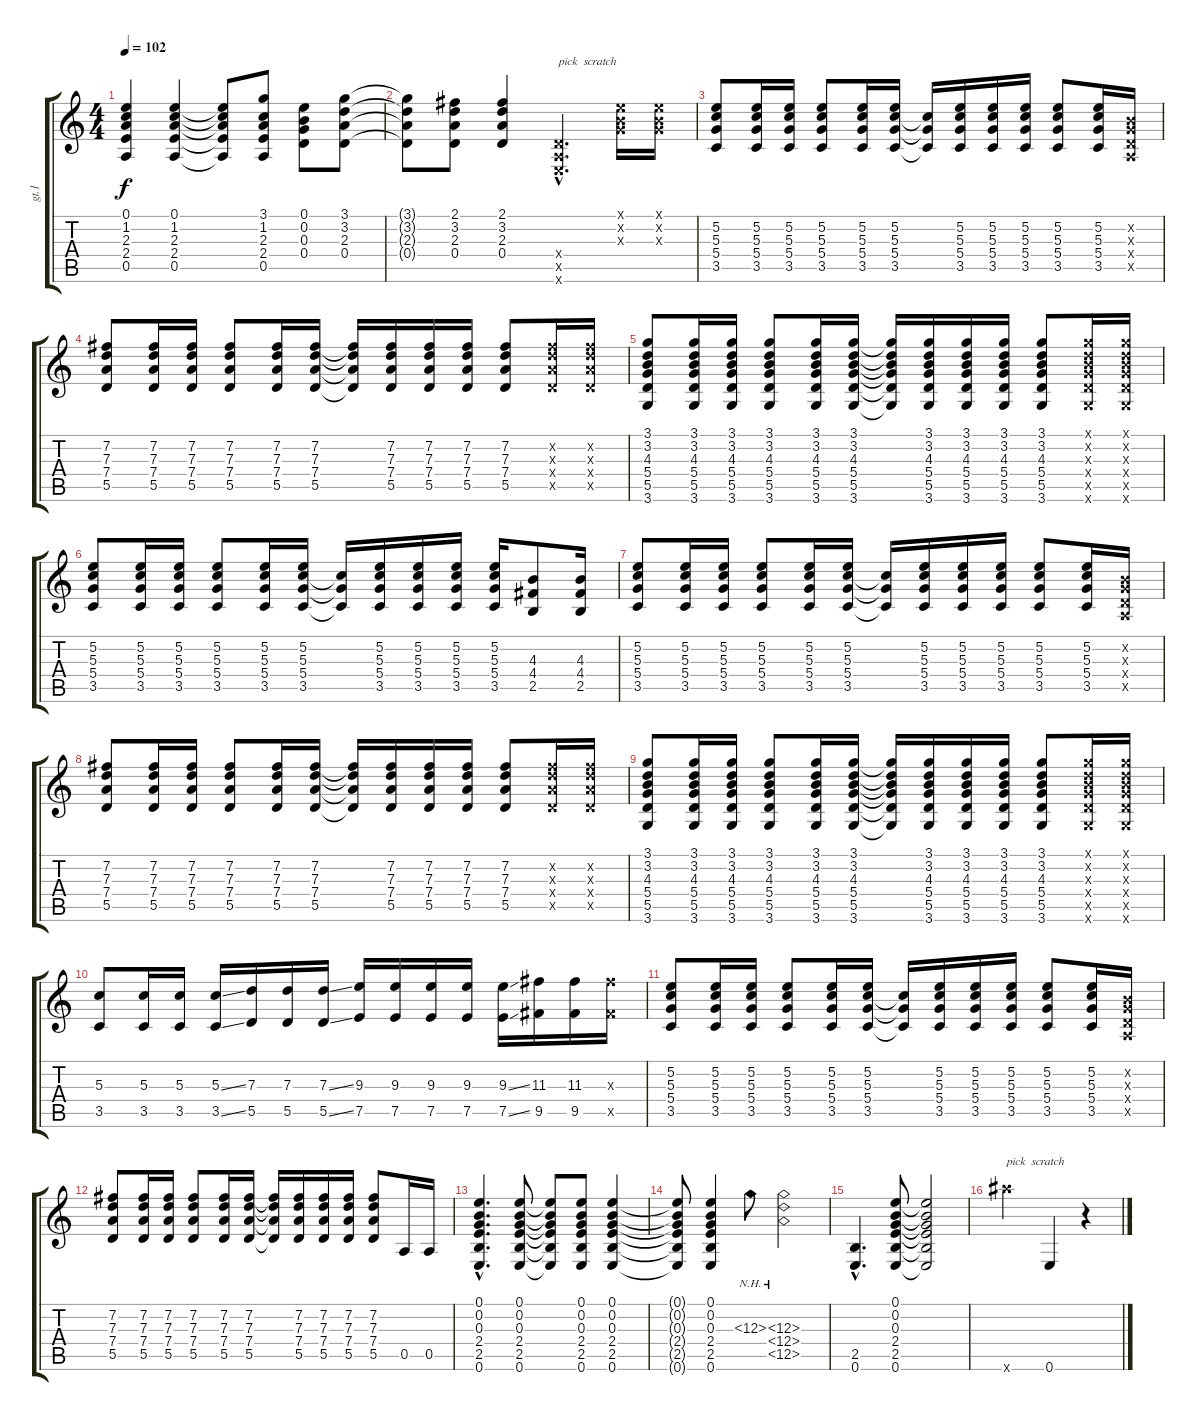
\track ("gt.1" "gt.1") {instrument overdrivenguitar}
\staff {score tabs}
\tuning (E4 B3 G3 D3 A2 E2) {hide}
\ts (4 4)
\tempo 102
\clef g2
\ks c
(0.1 1.2 2.3 2.4 0.5).4{dy f} (0.1 1.2 2.3 2.4 0.5).4 (0.1{t} 1.2{t} 2.3{t} 2.4{t} 0.5{t}).8 (3.1 1.2 2.3 2.4 0.5).8 (0.1 0.2 0.3 0.4).8 (3.1 3.2 2.3 0.4).8 |
(3.1{t} 3.2{t} 2.3{t} 0.4{t}).8 (2.1 3.2 2.3 0.4).8 (2.1 3.2 2.3 0.4).4 (0.4{hac x} 0.5{hac x} 0.6{hac x}).4{d txt "pick  scratch"} (0.1{x} 0.2{x} 0.3{x}).16 (0.1{x} 0.2{x} 0.3{x}).16 |
(5.2 5.3 5.4 3.5).8{volume 13 instrument overdrivenguitar} (5.2 5.3 5.4 3.5).16 (5.2 5.3 5.4 3.5).16 (5.2 5.3 5.4 3.5).8 (5.2 5.3 5.4 3.5).16 (5.2 5.3 5.4 3.5).16 (5.3{t} 5.4{t} 3.5{t}).16 (5.2 5.3 5.4 3.5).16 (5.2 5.3 5.4 3.5).16 (5.2 5.3 5.4 3.5).16 (5.2 5.3 5.4 3.5).8 (5.2 5.3 5.4 3.5).16 (0.2{x} 0.3{x} 0.4{x} 0.5{x}).16 |
(7.2 7.3 7.4 5.5).8 (7.2 7.3 7.4 5.5).16 (7.2 7.3 7.4 5.5).16 (7.2 7.3 7.4 5.5).8 (7.2 7.3 7.4 5.5).16 (7.2 7.3 7.4 5.5).16 (7.2{t} 7.3{t} 7.4{t} 5.5{t}).16 (7.2 7.3 7.4 5.5).16 (7.2 7.3 7.4 5.5).16 (7.2 7.3 7.4 5.5).16 (7.2 7.3 7.4 5.5).8 (7.2{x} 7.3{x} 7.4{x} 5.5{x}).16 (7.2{x} 7.3{x} 7.4{x} 5.5{x}).16 |
(3.1 3.2 4.3 5.4 5.5 3.6).8 (3.1 3.2 4.3 5.4 5.5 3.6).16 (3.1 3.2 4.3 5.4 5.5 3.6).16 (3.1 3.2 4.3 5.4 5.5 3.6).8 (3.1 3.2 4.3 5.4 5.5 3.6).16 (3.1 3.2 4.3 5.4 5.5 3.6).16 (3.1{t} 3.2{t} 4.3{t} 5.4{t} 5.5{t} 3.6{t}).16 (3.1 3.2 4.3 5.4 5.5 3.6).16 (3.1 3.2 4.3 5.4 5.5 3.6).16 (3.1 3.2 4.3 5.4 5.5 3.6).16 (3.1 3.2 4.3 5.4 5.5 3.6).8 (3.1{x} 3.2{x} 4.3{x} 5.4{x} 5.5{x} 3.6{x}).16 (3.1{x} 3.2{x} 4.3{x} 5.4{x} 5.5{x} 3.6{x}).16 |
(5.2 5.3 5.4 3.5).8 (5.2 5.3 5.4 3.5).16 (5.2 5.3 5.4 3.5).16 (5.2 5.3 5.4 3.5).8 (5.2 5.3 5.4 3.5).16 (5.2 5.3 5.4 3.5).16 (5.3{t} 5.4{t} 3.5{t}).16 (5.2 5.3 5.4 3.5).16 (5.2 5.3 5.4 3.5).16 (5.2 5.3 5.4 3.5).16 (5.2 5.3 5.4 3.5).16 (4.3 4.4 2.5).8 (4.3 4.4 2.5).16 |
(5.2 5.3 5.4 3.5).8 (5.2 5.3 5.4 3.5).16 (5.2 5.3 5.4 3.5).16 (5.2 5.3 5.4 3.5).8 (5.2 5.3 5.4 3.5).16 (5.2 5.3 5.4 3.5).16 (5.3{t} 5.4{t} 3.5{t}).16 (5.2 5.3 5.4 3.5).16 (5.2 5.3 5.4 3.5).16 (5.2 5.3 5.4 3.5).16 (5.2 5.3 5.4 3.5).8 (5.2 5.3 5.4 3.5).16 (0.2{x} 0.3{x} 0.4{x} 0.5{x}).16 |
(7.2 7.3 7.4 5.5).8 (7.2 7.3 7.4 5.5).16 (7.2 7.3 7.4 5.5).16 (7.2 7.3 7.4 5.5).8 (7.2 7.3 7.4 5.5).16 (7.2 7.3 7.4 5.5).16 (7.2{t} 7.3{t} 7.4{t} 5.5{t}).16 (7.2 7.3 7.4 5.5).16 (7.2 7.3 7.4 5.5).16 (7.2 7.3 7.4 5.5).16 (7.2 7.3 7.4 5.5).8 (7.2{x} 7.3{x} 7.4{x} 5.5{x}).16 (7.2{x} 7.3{x} 7.4{x} 5.5{x}).16 |
(3.1 3.2 4.3 5.4 5.5 3.6).8 (3.1 3.2 4.3 5.4 5.5 3.6).16 (3.1 3.2 4.3 5.4 5.5 3.6).16 (3.1 3.2 4.3 5.4 5.5 3.6).8 (3.1 3.2 4.3 5.4 5.5 3.6).16 (3.1 3.2 4.3 5.4 5.5 3.6).16 (3.1{t} 3.2{t} 4.3{t} 5.4{t} 5.5{t} 3.6{t}).16 (3.1 3.2 4.3 5.4 5.5 3.6).16 (3.1 3.2 4.3 5.4 5.5 3.6).16 (3.1 3.2 4.3 5.4 5.5 3.6).16 (3.1 3.2 4.3 5.4 5.5 3.6).8 (3.1{x} 3.2{x} 4.3{x} 5.4{x} 5.5{x} 3.6{x}).16 (3.1{x} 3.2{x} 4.3{x} 5.4{x} 5.5{x} 3.6{x}).16 |
(5.3 3.5).8 (5.3 3.5).16 (5.3 3.5).16 (5.3{ss} 3.5{ss}).16 (7.3 5.5).16 (7.3 5.5).16 (7.3{ss} 5.5{ss}).16 (9.3 7.5).16 (9.3 7.5).16 (9.3 7.5).16 (9.3 7.5).16 (9.3{ss} 7.5{ss}).16 (11.3 9.5).16 (11.3 9.5).16 (11.3{x} 9.5{x}).16 |
(5.2 5.3 5.4 3.5).8 (5.2 5.3 5.4 3.5).16 (5.2 5.3 5.4 3.5).16 (5.2 5.3 5.4 3.5).8 (5.2 5.3 5.4 3.5).16 (5.2 5.3 5.4 3.5).16 (5.3{t} 5.4{t} 3.5{t}).16 (5.2 5.3 5.4 3.5).16 (5.2 5.3 5.4 3.5).16 (5.2 5.3 5.4 3.5).16 (5.2 5.3 5.4 3.5).8 (5.2 5.3 5.4 3.5).16 (0.2{x} 0.3{x} 0.4{x} 0.5{x}).16 |
(7.2 7.3 7.4 5.5).8 (7.2 7.3 7.4 5.5).16 (7.2 7.3 7.4 5.5).16 (7.2 7.3 7.4 5.5).8 (7.2 7.3 7.4 5.5).16 (7.2 7.3 7.4 5.5).16 (7.2{t} 7.3{t} 7.4{t} 5.5{t}).16 (7.2 7.3 7.4 5.5).16 (7.2 7.3 7.4 5.5).16 (7.2 7.3 7.4 5.5).16 (7.2 7.3 7.4 5.5).8 0.5.16 0.5.16 |
(0.1{hac} 0.2{hac} 0.3{hac} 2.4{hac} 2.5{hac} 0.6{hac}).4{d} (0.1 0.2 0.3 2.4 2.5 0.6).8 (0.1{t} 0.2{t} 0.3{t} 2.4{t} 2.5{t} 0.6{t}).8 (0.1 0.2 0.3 2.4 2.5 0.6).8 (0.1 0.2 0.3 2.4 2.5 0.6).4 |
(0.1{t} 0.2{t} 0.3{t} 2.4{t} 2.5{t} 0.6{t}).8 (0.1 0.2 0.3 2.4 2.5 0.6).4 12.3{nh}.8 (12.3{nh} 12.4{nh} 12.5{nh}).2 |
(2.5{hac} 0.6{hac}).4{d} (0.1 0.2 0.3 2.4 2.5 0.6).8 (0.1{t} 0.2{t} 0.3{t} 2.4{t} 2.5{t} 0.6{t}).2 |
30.6{x}.2{txt "pick  scratch"} 0.6.4 r.4
